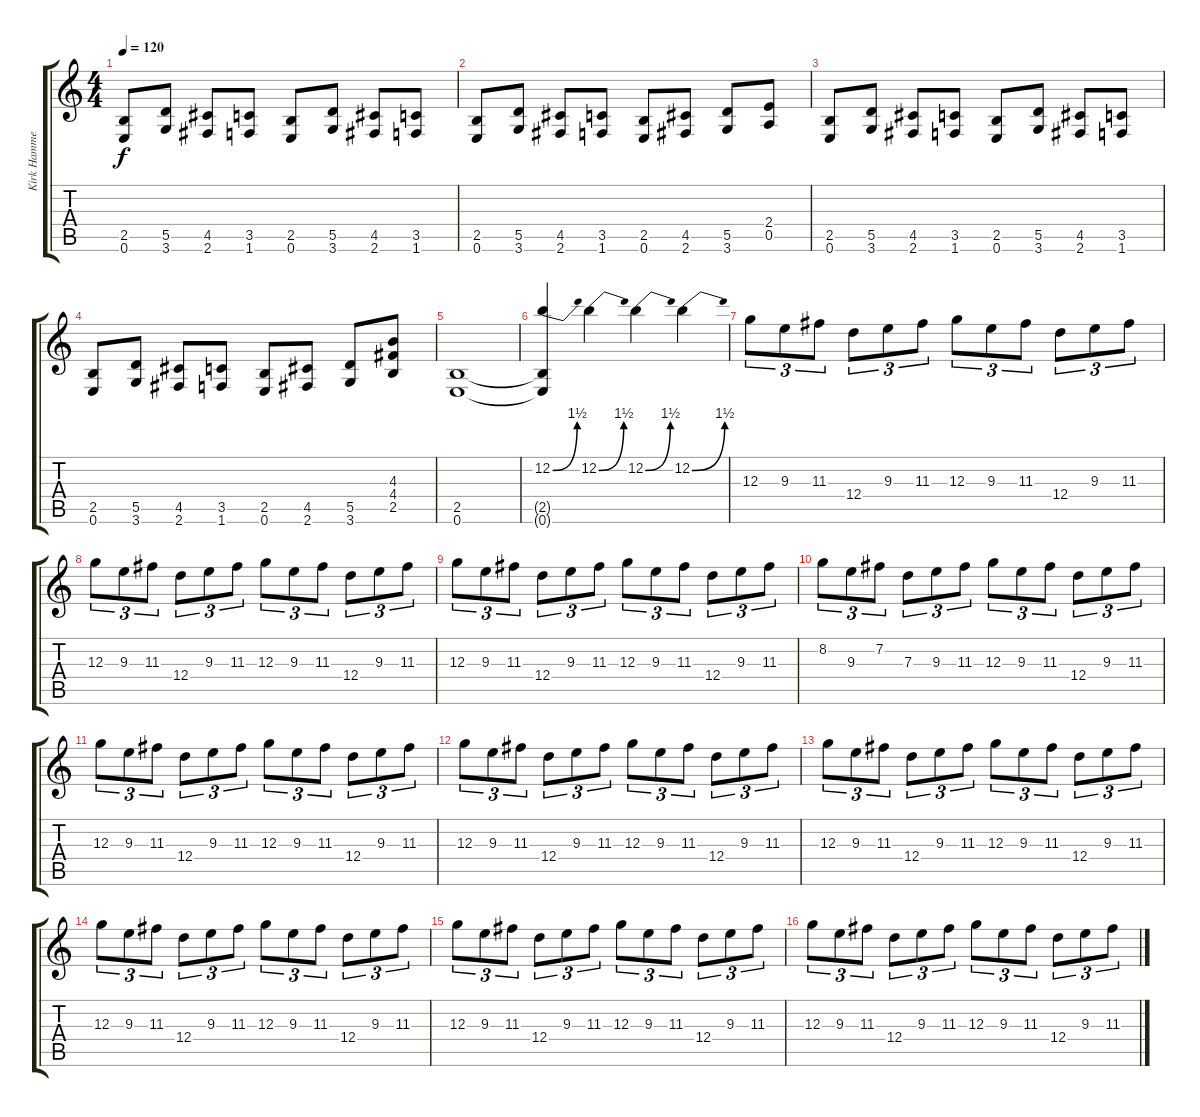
\track ("Kirk Hammett" "Kirk Hamme") {instrument distortionguitar}
\staff {score tabs}
\tuning (E4 B3 G3 D3 A2 E2) {hide}
\ts (4 4)
\tempo 120
\clef g2
\ks c
(2.5 0.6).8{dy f} (5.5 3.6).8 (4.5 2.6).8 (3.5 1.6).8 (2.5 0.6).8 (5.5 3.6).8 (4.5 2.6).8 (3.5 1.6).8 |
(2.5 0.6).8 (5.5 3.6).8 (4.5 2.6).8 (3.5 1.6).8 (2.5 0.6).8 (4.5 2.6).8 (5.5 3.6).8 (2.4 0.5).8 |
(2.5 0.6).8 (5.5 3.6).8 (4.5 2.6).8 (3.5 1.6).8 (2.5 0.6).8 (5.5 3.6).8 (4.5 2.6).8 (3.5 1.6).8 |
(2.5 0.6).8 (5.5 3.6).8 (4.5 2.6).8 (3.5 1.6).8 (2.5 0.6).8 (4.5 2.6).8 (5.5 3.6).8 (4.3 4.4 2.5).8 |
(2.5 0.6).1 |
(12.2{be (bend 0 0 60 6)} 2.5{t} 0.6{t}).4 12.2{be (bend 0 0 60 6)}.4 12.2{be (bend 0 0 60 6)}.4 12.2{be (bend 0 0 60 6)}.4 |
12.3.8{tu (3 2)} 9.3.8{tu (3 2)} 11.3.8{tu (3 2)} 12.4.8{tu (3 2)} 9.3.8{tu (3 2)} 11.3.8{tu (3 2)} 12.3.8{tu (3 2)} 9.3.8{tu (3 2)} 11.3.8{tu (3 2)} 12.4.8{tu (3 2)} 9.3.8{tu (3 2)} 11.3.8{tu (3 2)} |
12.3.8{tu (3 2)} 9.3.8{tu (3 2)} 11.3.8{tu (3 2)} 12.4.8{tu (3 2)} 9.3.8{tu (3 2)} 11.3.8{tu (3 2)} 12.3.8{tu (3 2)} 9.3.8{tu (3 2)} 11.3.8{tu (3 2)} 12.4.8{tu (3 2)} 9.3.8{tu (3 2)} 11.3.8{tu (3 2)} |
12.3.8{tu (3 2)} 9.3.8{tu (3 2)} 11.3.8{tu (3 2)} 12.4.8{tu (3 2)} 9.3.8{tu (3 2)} 11.3.8{tu (3 2)} 12.3.8{tu (3 2)} 9.3.8{tu (3 2)} 11.3.8{tu (3 2)} 12.4.8{tu (3 2)} 9.3.8{tu (3 2)} 11.3.8{tu (3 2)} |
8.2.8{tu (3 2)} 9.3.8{tu (3 2)} 7.2.8{tu (3 2)} 7.3.8{tu (3 2)} 9.3.8{tu (3 2)} 11.3.8{tu (3 2)} 12.3.8{tu (3 2)} 9.3.8{tu (3 2)} 11.3.8{tu (3 2)} 12.4.8{tu (3 2)} 9.3.8{tu (3 2)} 11.3.8{tu (3 2)} |
12.3.8{tu (3 2)} 9.3.8{tu (3 2)} 11.3.8{tu (3 2)} 12.4.8{tu (3 2)} 9.3.8{tu (3 2)} 11.3.8{tu (3 2)} 12.3.8{tu (3 2)} 9.3.8{tu (3 2)} 11.3.8{tu (3 2)} 12.4.8{tu (3 2)} 9.3.8{tu (3 2)} 11.3.8{tu (3 2)} |
12.3.8{tu (3 2)} 9.3.8{tu (3 2)} 11.3.8{tu (3 2)} 12.4.8{tu (3 2)} 9.3.8{tu (3 2)} 11.3.8{tu (3 2)} 12.3.8{tu (3 2)} 9.3.8{tu (3 2)} 11.3.8{tu (3 2)} 12.4.8{tu (3 2)} 9.3.8{tu (3 2)} 11.3.8{tu (3 2)} |
12.3.8{tu (3 2)} 9.3.8{tu (3 2)} 11.3.8{tu (3 2)} 12.4.8{tu (3 2)} 9.3.8{tu (3 2)} 11.3.8{tu (3 2)} 12.3.8{tu (3 2)} 9.3.8{tu (3 2)} 11.3.8{tu (3 2)} 12.4.8{tu (3 2)} 9.3.8{tu (3 2)} 11.3.8{tu (3 2)} |
12.3.8{tu (3 2)} 9.3.8{tu (3 2)} 11.3.8{tu (3 2)} 12.4.8{tu (3 2)} 9.3.8{tu (3 2)} 11.3.8{tu (3 2)} 12.3.8{tu (3 2)} 9.3.8{tu (3 2)} 11.3.8{tu (3 2)} 12.4.8{tu (3 2)} 9.3.8{tu (3 2)} 11.3.8{tu (3 2)} |
12.3.8{tu (3 2)} 9.3.8{tu (3 2)} 11.3.8{tu (3 2)} 12.4.8{tu (3 2)} 9.3.8{tu (3 2)} 11.3.8{tu (3 2)} 12.3.8{tu (3 2)} 9.3.8{tu (3 2)} 11.3.8{tu (3 2)} 12.4.8{tu (3 2)} 9.3.8{tu (3 2)} 11.3.8{tu (3 2)} |
12.3.8{tu (3 2)} 9.3.8{tu (3 2)} 11.3.8{tu (3 2)} 12.4.8{tu (3 2)} 9.3.8{tu (3 2)} 11.3.8{tu (3 2)} 12.3.8{tu (3 2)} 9.3.8{tu (3 2)} 11.3.8{tu (3 2)} 12.4.8{tu (3 2)} 9.3.8{tu (3 2)} 11.3.8{tu (3 2)}
